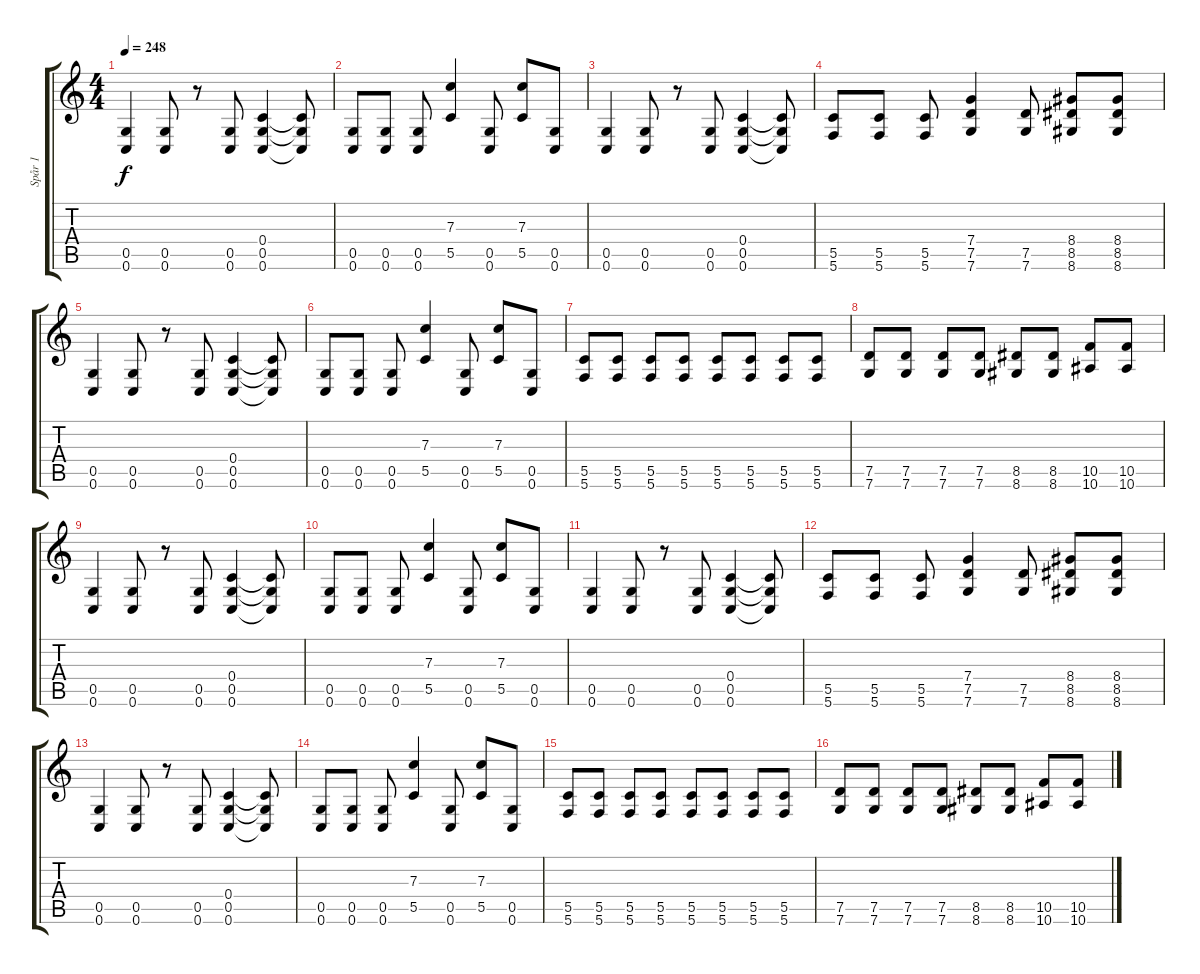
\track ("Spår 1" "Spår 1") {instrument distortionguitar}
\staff {score tabs}
\tuning (D4 A3 F3 C3 G2 C2) {hide}
\ts (4 4)
\tempo 248
\clef g2
\ks c
(0.5 0.6).4{dy f} (0.5 0.6).8 r.8 (0.5 0.6).8 (0.4 0.5 0.6).4 (0.4{t} 0.5{t} 0.6{t}).8 |
(0.5 0.6).8 (0.5 0.6).8 (0.5 0.6).8 (7.3 5.5).4 (0.5 0.6).8 (7.3 5.5).8 (0.5 0.6).8 |
(0.5 0.6).4 (0.5 0.6).8 r.8 (0.5 0.6).8 (0.4 0.5 0.6).4 (0.4{t} 0.5{t} 0.6{t}).8 |
(5.5 5.6).8 (5.5 5.6).8 (5.5 5.6).8 (7.4 7.5 7.6).4 (7.5 7.6).8 (8.4 8.5 8.6).8 (8.4 8.5 8.6).8 |
(0.5 0.6).4 (0.5 0.6).8 r.8 (0.5 0.6).8 (0.4 0.5 0.6).4 (0.4{t} 0.5{t} 0.6{t}).8 |
(0.5 0.6).8 (0.5 0.6).8 (0.5 0.6).8 (7.3 5.5).4 (0.5 0.6).8 (7.3 5.5).8 (0.5 0.6).8 |
(5.5 5.6).8 (5.5 5.6).8 (5.5 5.6).8 (5.5 5.6).8 (5.5 5.6).8 (5.5 5.6).8 (5.5 5.6).8 (5.5 5.6).8 |
(7.5 7.6).8 (7.5 7.6).8 (7.5 7.6).8 (7.5 7.6).8 (8.5 8.6).8 (8.5 8.6).8 (10.5 10.6).8 (10.5 10.6).8 |
(0.5 0.6).4 (0.5 0.6).8 r.8 (0.5 0.6).8 (0.4 0.5 0.6).4 (0.4{t} 0.5{t} 0.6{t}).8 |
(0.5 0.6).8 (0.5 0.6).8 (0.5 0.6).8 (7.3 5.5).4 (0.5 0.6).8 (7.3 5.5).8 (0.5 0.6).8 |
(0.5 0.6).4 (0.5 0.6).8 r.8 (0.5 0.6).8 (0.4 0.5 0.6).4 (0.4{t} 0.5{t} 0.6{t}).8 |
(5.5 5.6).8 (5.5 5.6).8 (5.5 5.6).8 (7.4 7.5 7.6).4 (7.5 7.6).8 (8.4 8.5 8.6).8 (8.4 8.5 8.6).8 |
(0.5 0.6).4 (0.5 0.6).8 r.8 (0.5 0.6).8 (0.4 0.5 0.6).4 (0.4{t} 0.5{t} 0.6{t}).8 |
(0.5 0.6).8 (0.5 0.6).8 (0.5 0.6).8 (7.3 5.5).4 (0.5 0.6).8 (7.3 5.5).8 (0.5 0.6).8 |
(5.5 5.6).8 (5.5 5.6).8 (5.5 5.6).8 (5.5 5.6).8 (5.5 5.6).8 (5.5 5.6).8 (5.5 5.6).8 (5.5 5.6).8 |
(7.5 7.6).8 (7.5 7.6).8 (7.5 7.6).8 (7.5 7.6).8 (8.5 8.6).8 (8.5 8.6).8 (10.5 10.6).8 (10.5 10.6).8
